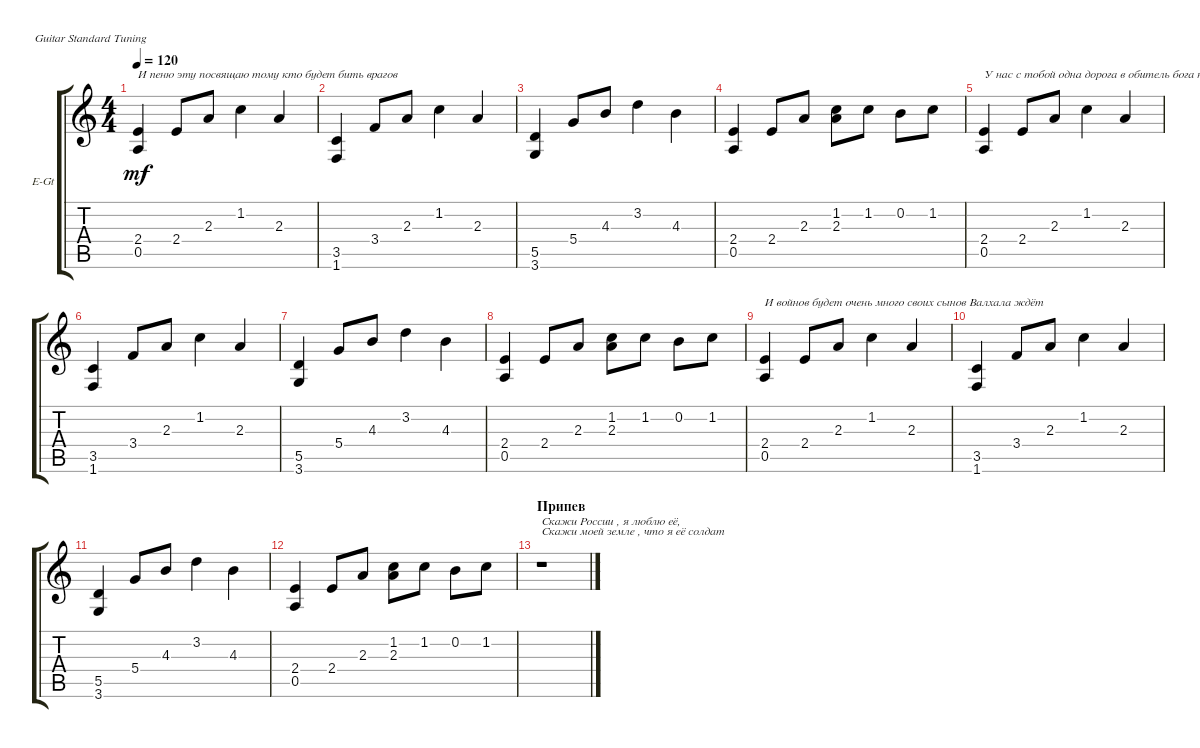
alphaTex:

\bracketExtendMode groupsimilarinstruments
\firstSystemTrackNameOrientation horizontal
\otherSystemsTrackNameOrientation horizontal
\track ("Акустика" "E-Gt") {instrument electricguitarclean}
\staff {score tabs}
\tuning (E4 B3 G3 D3 A2 E2)
\ts (4 4)
\tempo 120
\clef g2
\ks c
(0.5 2.4).4{txt "И пеню эту посвящаю тому кто будет бить врагов" dy mf} 2.4.8 2.3.8 1.2.4 2.3.4 |
(1.6 3.5).4 3.4.8 2.3.8 1.2.4 2.3.4 |
(3.6 5.5).4 5.4.8 4.3.8 3.2.4 4.3.4 |
(0.5 2.4).4 2.4.8 2.3.8 (1.2 2.3).8 1.2.8 0.2.8 1.2.8 |
(0.5 2.4).4{txt "У нас с тобой одна дорога в обитель бога нас ведёт"} 2.4.8 2.3.8 1.2.4 2.3.4 |
(1.6 3.5).4 3.4.8 2.3.8 1.2.4 2.3.4 |
(3.6 5.5).4 5.4.8 4.3.8 3.2.4 4.3.4 |
(0.5 2.4).4 2.4.8 2.3.8 (1.2 2.3).8 1.2.8 0.2.8 1.2.8 |
(0.5 2.4).4{txt "И войнов будет очень много своих сынов Валхала ждёт"} 2.4.8 2.3.8 1.2.4 2.3.4 |
(1.6 3.5).4 3.4.8 2.3.8 1.2.4 2.3.4 |
(3.6 5.5).4 5.4.8 4.3.8 3.2.4 4.3.4 |
(0.5 2.4).4 2.4.8 2.3.8 (1.2 2.3).8 1.2.8 0.2.8 1.2.8 |
\section ("" "Припев")
r.1{txt "Скажи России , я люблю её,\nСкажи моей земле , что я её солдат\n"}
